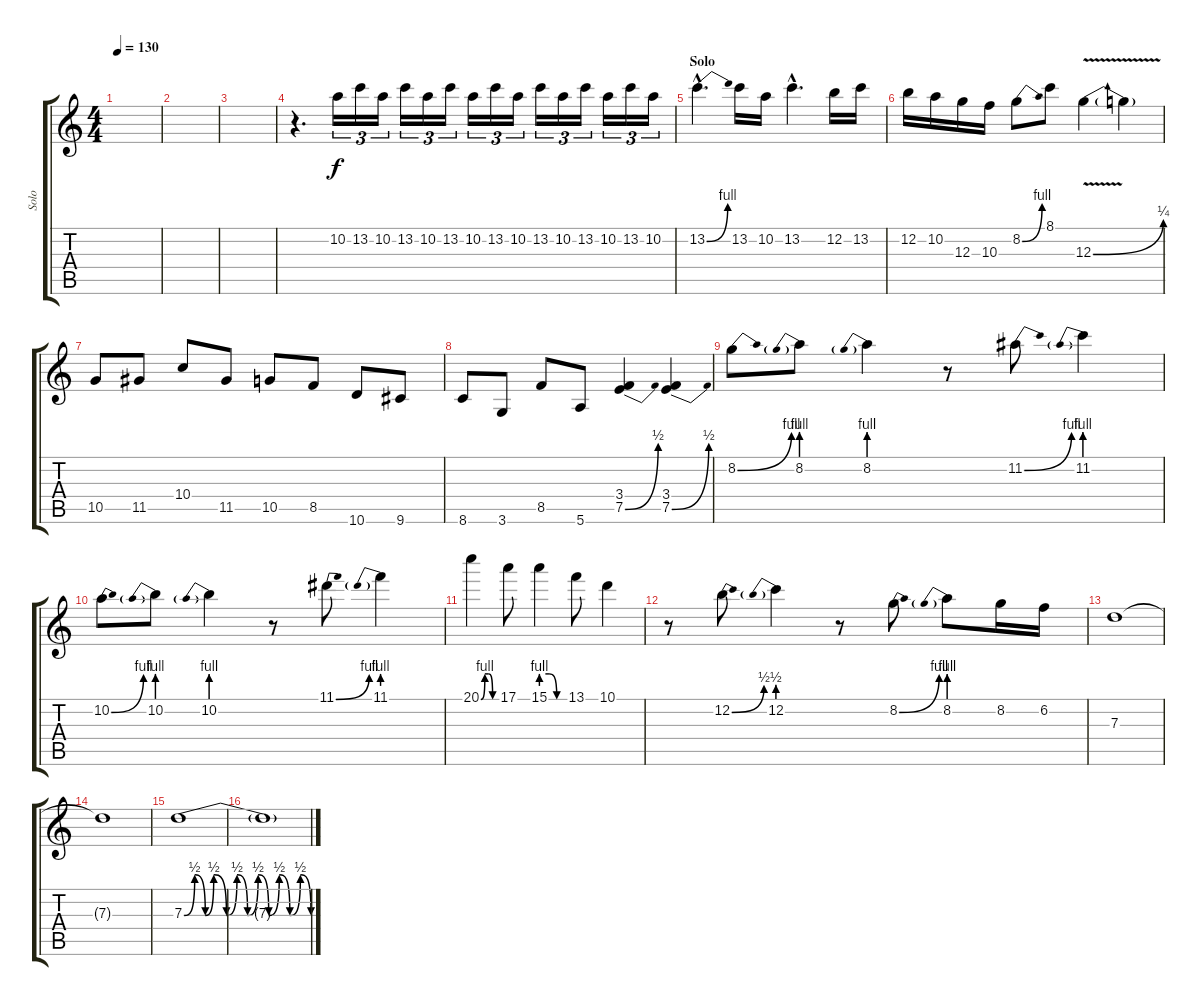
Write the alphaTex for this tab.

\track ("Solo" "Solo") {instrument distortionguitar}
\staff {score tabs}
\tuning (E4 B3 G3 D3 A2 E2) {hide}
\ts (4 4)
\tempo 130
\clef g2
\ks c
|
|
|
r.4{d} 10.2.16{tu (3 2)} 13.2.16{tu (3 2)} 10.2.16{tu (3 2)} 13.2.16{tu (3 2)} 10.2.16{tu (3 2)} 13.2.16{tu (3 2)} 10.2.16{tu (3 2)} 13.2.16{tu (3 2)} 10.2.16{tu (3 2)} 13.2.16{tu (3 2)} 10.2.16{tu (3 2)} 13.2.16{tu (3 2)} 10.2.16{tu (3 2)} 13.2.16{tu (3 2)} 10.2.16{tu (3 2)} |
\section ("" "Solo")
13.2{be (bend 0 0 60 4) hac}.4{d} 13.2.16 10.2.16 13.2{hac}.4{d} 12.2.16 13.2.16 |
12.2.16 10.2.16 12.3.16 10.3.16 8.2{be (bend 0 0 60 4)}.8 8.1.8 12.3{be (bend 0 0 60 1) v}.4 12.3{t}.4 |
10.5.8 11.5.8 10.4.8 11.5.8 10.5.8 8.5.8 10.6.8 9.6.8 |
8.6.8 3.6.8 8.5.8 5.6.8 (3.4 7.5{be (bend 0 0 60 2)}).4 (3.4 7.5{be (bend 0 0 60 2)}).4 |
8.2{be (bend 0 0 60 4)}.8 8.2{be (prebend 0 4 60 4)}.8 8.2{be (prebend 0 4 60 4)}.4 r.8 11.2{be (bend 0 0 60 4)}.8 11.2{be (prebend 0 4 60 4)}.4 |
10.2{be (bend 0 0 60 4)}.8 10.2{be (prebend 0 4 60 4)}.8 10.2{be (prebend 0 4 60 4)}.4 r.8 11.1{be (bend 0 0 60 4)}.8 11.1{be (prebend 0 4 60 4)}.4 |
20.1{be (custom 0 0 15 4 30 4 45 0 60 0)}.4 17.1.8 15.1{be (custom 0 4 20 4 40 0 60 0)}.4 13.1.8 10.1.4 |
r.8 12.2{be (bend 0 0 60 2)}.8 12.2{be (prebend 0 2 60 2)}.4 r.8 8.2{be (bend 0 0 60 4)}.8 8.2{be (prebend 0 4 60 4)}.8 8.2.16 6.2.16 |
7.3.1{volume 13} |
7.3{t}.1{volume 10} |
7.3{be (custom 0 0 5 2 10 0 14 2 20 0 25 2 30 0 35 2 40 0 45 2 50 0 55 2 60 0)}.1{volume 7} |
7.3{t}.1{volume 4}
